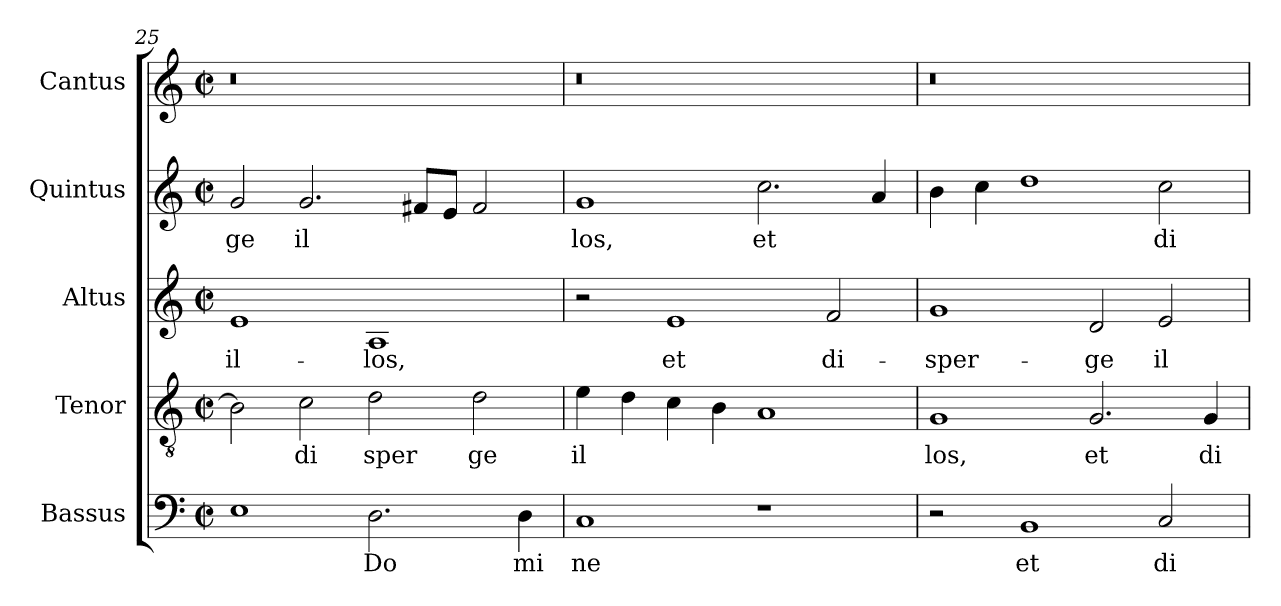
**kern	**text	**kern	**text	**kern	**text	**kern	**text	**kern
*part5	*part5	*part4	*part4	*part3	*part3	*part2	*part2	*part1
*staff5	*staff5	*staff4	*staff4	*staff3	*staff3	*staff2	*staff2	*staff1
*I"Bassus	*	*I"Tenor	*	*I"Altus	*	*I"Quintus	*	*I"Cantus
*clefF4	*	*clefGv2	*	*clefG2	*	*clefG2	*	*clefG2
*M2/2	*	*M2/2	*	*M2/2	*	*M2/2	*	*M2/2
*met(c|)	*	*met(c|)	*	*met(c|)	*	*met(c|)	*	*met(c|)
=25	=25	=25	=25	=25	=25	=25	=25	=25
!	!	!	!	!	!LO:LY:b:cj	!	!LO:LY:b:cj	!
1E	.	2B\]	.	1e	il-	2g/	ge	0r
!	!	!	!LO:LY:b:cj	!	!	!	!LO:LY:b:cj	!
.	.	2c\	di	.	.	2.g/	il	.
!	!LO:LY:b:cj	!	!LO:LY:b:cj	!	!LO:LY:b:cj	!	!	!
2.D\	Do	2d\	sper	1A	-los,	.	.	.
.	.	.	.	.	.	8f#/L	.	.
.	.	.	.	.	.	8e/J	.	.
!	!	!	!LO:LY:b:cj	!	!	!	!	!
.	.	2d\	ge	.	.	2f#/	.	.
!	!LO:LY:b:cj	!	!	!	!	!	!	!
4D\	mi	.	.	.	.	.	.	.
!!LO:LB:g=z
=26	=26	=26	=26	=26	=26	=26	=26	=26
!	!LO:LY:b:cj	!	!LO:LY:b:cj	!	!	!	!LO:LY:b:cj	!
1C	ne	4e\	il	2r	.	1g	los,	0r
.	.	4d\	.	.	.	.	.	.
!	!	!	!	!	!LO:LY:b:cj	!	!	!
.	.	4c\	.	1e	et	.	.	.
.	.	4B\	.	.	.	.	.	.
!	!	!	!	!	!	!	!LO:LY:b:cj	!
1r	.	1A	.	.	.	2.cc\	et	.
!	!	!	!	!	!LO:LY:b:cj	!	!	!
.	.	.	.	2f/	di-	.	.	.
.	.	.	.	.	.	4a/	.	.
=27	=27	=27	=27	=27	=27	=27	=27	=27
!	!	!	!LO:LY:b:cj	!	!LO:LY:b:cj	!	!	!
2r	.	1G	los,	1g	-sper-	4b\	.	0r
.	.	.	.	.	.	4cc\	.	.
!	!LO:LY:b:cj	!	!	!	!	!	!	!
1BB	et	.	.	.	.	1dd	.	.
!	!	!	!LO:LY:b:cj	!	!LO:LY:b:cj	!	!	!
.	.	2.G/	et	2d/	-ge	.	.	.
!	!LO:LY:b:cj	!	!	!	!LO:LY:b:cj	!	!LO:LY:b:cj	!
2C/	di	.	.	2e/	il-	2cc\	di-	.
!	!	!	!LO:LY:b:cj	!	!	!	!	!
.	.	4G/	di	.	.	.	.	.
=	=	=	=	=	=	=	=	=
*-	*-	*-	*-	*-	*-	*-	*-	*-
